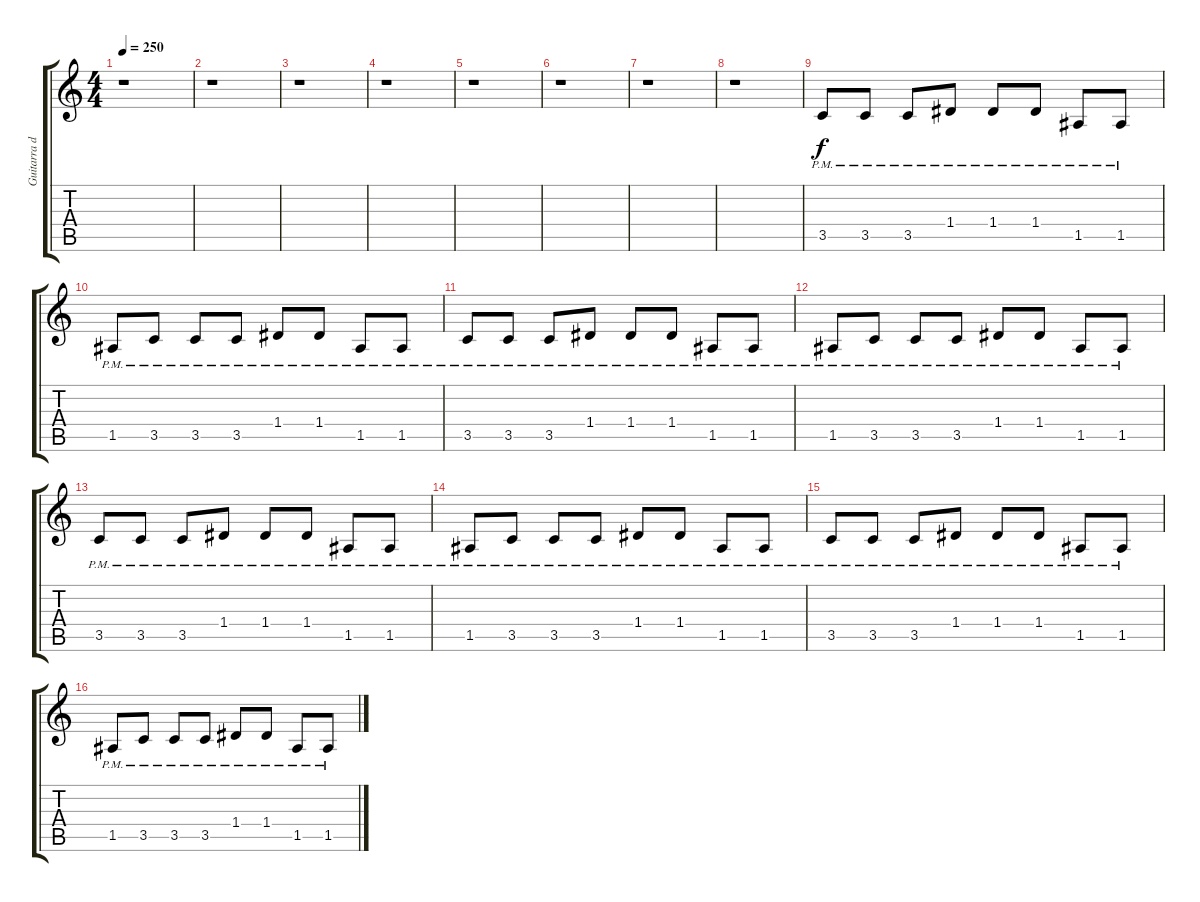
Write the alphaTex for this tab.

\track ("Guitarra de Apoyo" "Guitarra d") {instrument distortionguitar}
\staff {score tabs}
\tuning (E4 B3 G3 D3 A2 E2) {hide}
\ts (4 4)
\tempo 250
\clef g2
\ks c
r.1{dy f} |
r.1 |
r.1 |
r.1 |
r.1 |
r.1 |
r.1 |
r.1 |
3.5{pm}.8 3.5{pm}.8 3.5{pm}.8 1.4{pm}.8 1.4{pm}.8 1.4{pm}.8 1.5{pm}.8 1.5{pm}.8 |
1.5{pm}.8 3.5{pm}.8 3.5{pm}.8 3.5{pm}.8 1.4{pm}.8 1.4{pm}.8 1.5{pm}.8 1.5{pm}.8 |
3.5{pm}.8 3.5{pm}.8 3.5{pm}.8 1.4{pm}.8 1.4{pm}.8 1.4{pm}.8 1.5{pm}.8 1.5{pm}.8 |
1.5{pm}.8 3.5{pm}.8 3.5{pm}.8 3.5{pm}.8 1.4{pm}.8 1.4{pm}.8 1.5{pm}.8 1.5{pm}.8 |
3.5{pm}.8 3.5{pm}.8 3.5{pm}.8 1.4{pm}.8 1.4{pm}.8 1.4{pm}.8 1.5{pm}.8 1.5{pm}.8 |
1.5{pm}.8 3.5{pm}.8 3.5{pm}.8 3.5{pm}.8 1.4{pm}.8 1.4{pm}.8 1.5{pm}.8 1.5{pm}.8 |
3.5{pm}.8 3.5{pm}.8 3.5{pm}.8 1.4{pm}.8 1.4{pm}.8 1.4{pm}.8 1.5{pm}.8 1.5{pm}.8 |
1.5{pm}.8 3.5{pm}.8 3.5{pm}.8 3.5{pm}.8 1.4{pm}.8 1.4{pm}.8 1.5{pm}.8 1.5{pm}.8
